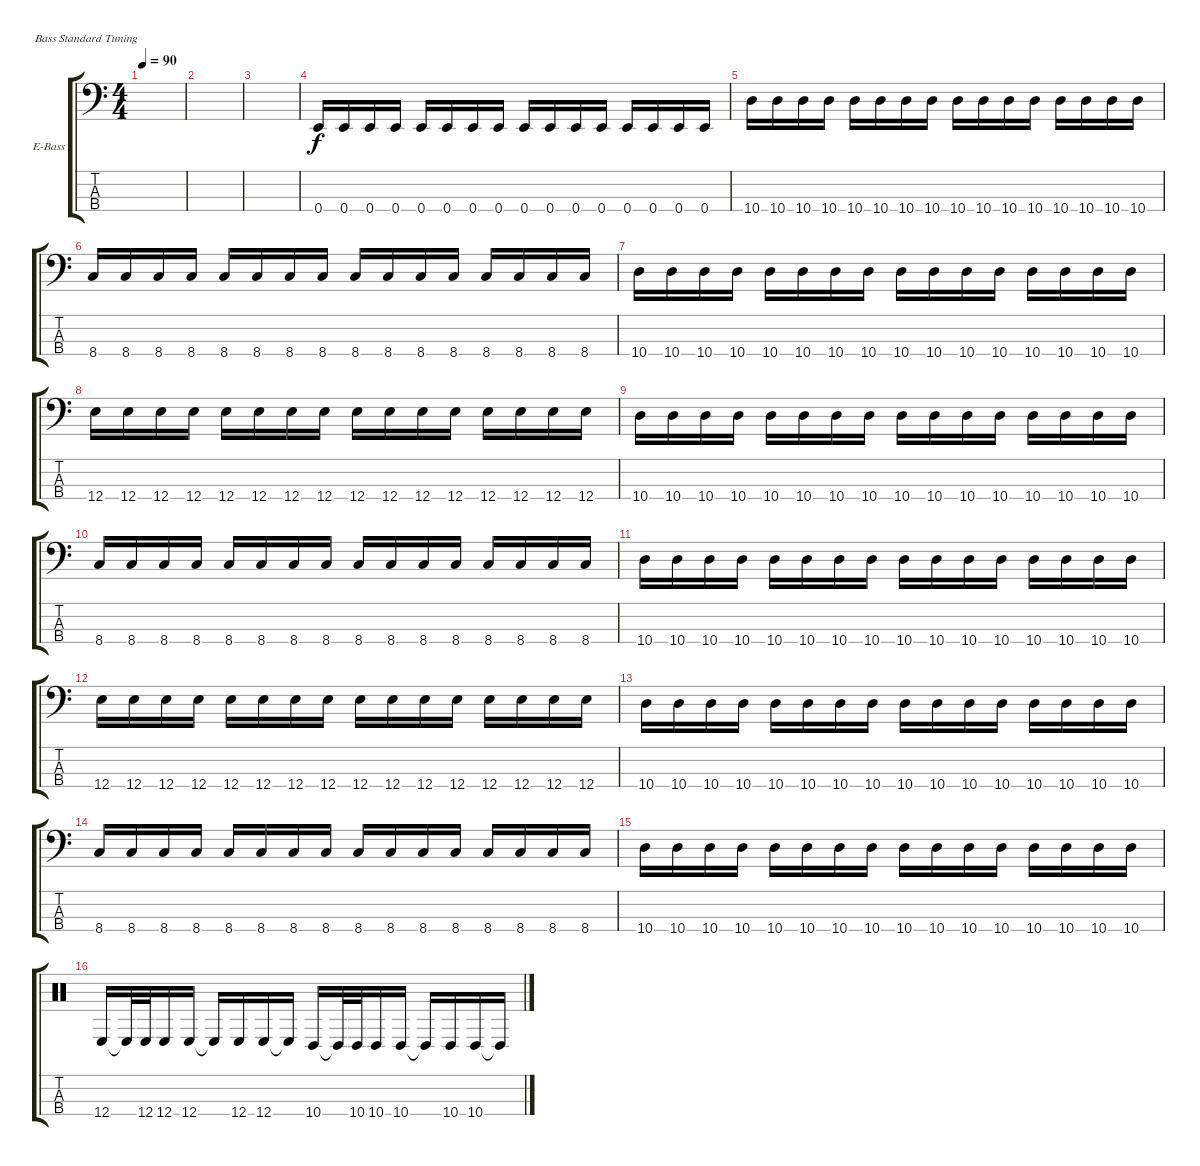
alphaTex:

\defaultSystemsLayout 4
\bracketExtendMode groupsimilarinstruments
\firstSystemTrackNameOrientation horizontal
\otherSystemsTrackNameOrientation horizontal
\track ("Electric Bass" "E-Bass") {instrument electricbassfinger}
\staff {score tabs}
\tuning (G2 D2 A1 E1)
\ts (4 4)
\tempo 90
\clef f4
\ks c
|
|
|
\scale
0.485477 0.4.16 0.4.16 0.4.16 0.4.16 0.4.16 0.4.16 0.4.16 0.4.16 0.4.16 0.4.16 0.4.16 0.4.16 0.4.16 0.4.16 0.4.16 0.4.16 |
\scale
0.257261 10.4.16 10.4.16 10.4.16 10.4.16 10.4.16 10.4.16 10.4.16 10.4.16 10.4.16 10.4.16 10.4.16 10.4.16 10.4.16 10.4.16 10.4.16 10.4.16 |
\scale
0.257261 8.4.16 8.4.16 8.4.16 8.4.16 8.4.16 8.4.16 8.4.16 8.4.16 8.4.16 8.4.16 8.4.16 8.4.16 8.4.16 8.4.16 8.4.16 8.4.16 |
\scale
0.333333 10.4.16 10.4.16 10.4.16 10.4.16 10.4.16 10.4.16 10.4.16 10.4.16 10.4.16 10.4.16 10.4.16 10.4.16 10.4.16 10.4.16 10.4.16 10.4.16 |
\scale
0.333333 12.4.16 12.4.16 12.4.16 12.4.16 12.4.16 12.4.16 12.4.16 12.4.16 12.4.16 12.4.16 12.4.16 12.4.16 12.4.16 12.4.16 12.4.16 12.4.16 |
\scale
0.333333 10.4.16 10.4.16 10.4.16 10.4.16 10.4.16 10.4.16 10.4.16 10.4.16 10.4.16 10.4.16 10.4.16 10.4.16 10.4.16 10.4.16 10.4.16 10.4.16 |
8.4.16 8.4.16 8.4.16 8.4.16 8.4.16 8.4.16 8.4.16 8.4.16 8.4.16 8.4.16 8.4.16 8.4.16 8.4.16 8.4.16 8.4.16 8.4.16 |
10.4.16 10.4.16 10.4.16 10.4.16 10.4.16 10.4.16 10.4.16 10.4.16 10.4.16 10.4.16 10.4.16 10.4.16 10.4.16 10.4.16 10.4.16 10.4.16 |
12.4.16 12.4.16 12.4.16 12.4.16 12.4.16 12.4.16 12.4.16 12.4.16 12.4.16 12.4.16 12.4.16 12.4.16 12.4.16 12.4.16 12.4.16 12.4.16 |
10.4.16 10.4.16 10.4.16 10.4.16 10.4.16 10.4.16 10.4.16 10.4.16 10.4.16 10.4.16 10.4.16 10.4.16 10.4.16 10.4.16 10.4.16 10.4.16 |
8.4.16 8.4.16 8.4.16 8.4.16 8.4.16 8.4.16 8.4.16 8.4.16 8.4.16 8.4.16 8.4.16 8.4.16 8.4.16 8.4.16 8.4.16 8.4.16 |
10.4.16 10.4.16 10.4.16 10.4.16 10.4.16 10.4.16 10.4.16 10.4.16 10.4.16 10.4.16 10.4.16 10.4.16 10.4.16 10.4.16 10.4.16 10.4.16 |
\clef neutral
12.4.16 12.4{t}.32 12.4.32 12.4.16 12.4.16 12.4{t}.16 12.4.16 12.4.16 12.4{t}.16 10.4.16 10.4{t}.32 10.4.32 10.4.16 10.4.16 10.4{t}.16 10.4.16 10.4.16 10.4{t}.16
